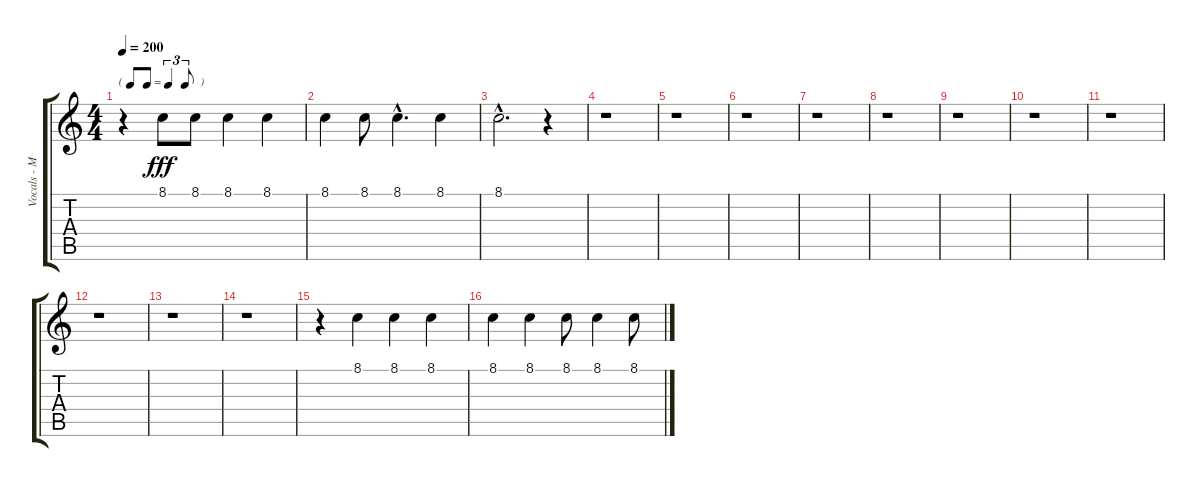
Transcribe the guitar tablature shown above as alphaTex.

\track ("Vocals - Mark" "Vocals - M") {instrument lead6voice}
\staff {score tabs}
\tuning (E4 B3 G3 D3 A2 E2) {hide}
\ts (4 4)
\tf triplet8th
\tempo 200
\clef g2
\ks c
r.4{dy fff} 8.1.8 8.1.8 8.1.4 8.1.4 |
8.1.4 8.1.8 8.1{hac}.4{d} 8.1.4 |
8.1{hac}.2{d} r.4 |
r.1 |
r.1 |
r.1 |
r.1 |
r.1 |
r.1 |
r.1 |
r.1 |
r.1 |
r.1 |
r.1 |
r.4 8.1.4 8.1.4 8.1.4 |
8.1.4 8.1.4 8.1.8 8.1.4 8.1.8
